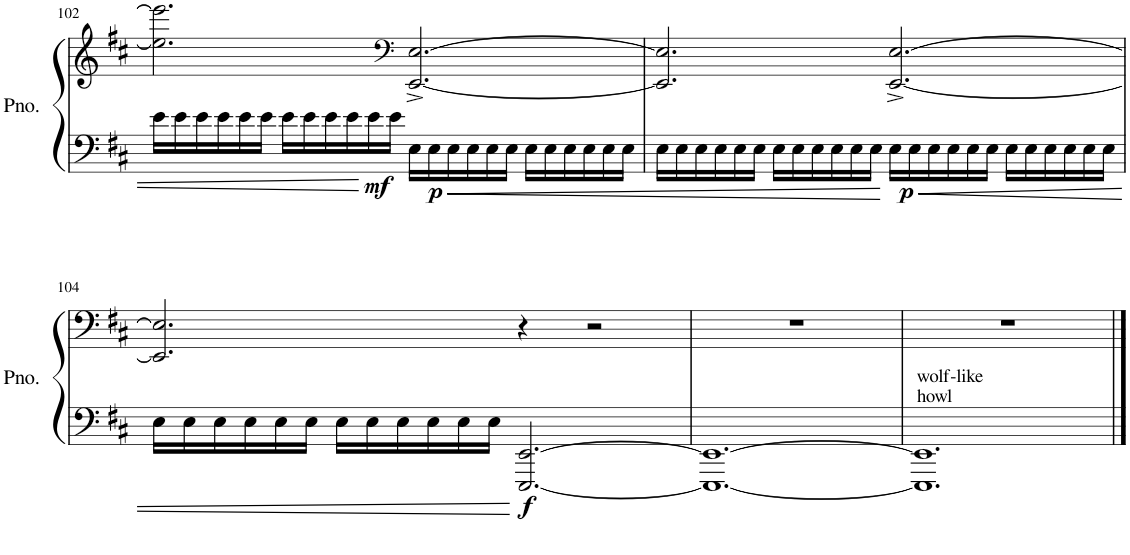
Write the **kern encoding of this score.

**kern	**kern	**dynam
*part1	*part1	*part1
*staff2	*staff1	*staff1/2
*I"Piano	*	*
*I'Pno.	*	*
!!LO:PB:g=z
*clefF4	*clefG2	*
*k[f#c#]	*k[f#c#]	*
*M12/8	*M12/8	*
=102	=102	=102
16e\LL	2.ee\] 2.eee\]	.
16e\	.	.
16e\	.	.
16e\	.	.
16e\	.	.
16e\JJ	.	.
16e\LL	.	.
16e\	.	.
16e\	.	.
16e\	.	.
16e\	.	.
!	!	!LO:DY:b=2
16e\JJ	.	mf
*	*clefF4	*
16E\LL	[2.EE/^ [2.E/^	.
!	!	!LO:DY:b=2
16E\	.	p
16E\	.	.
16E\	.	.
16E\	.	.
16E\JJ	.	.
16E\LL	.	.
16E\	.	.
16E\	.	.
16E\	.	.
16E\	.	.
16E\JJ	.	.
=103	=103	=103
16E\LL	2.EE/] 2.E/]	.
16E\	.	.
16E\	.	.
16E\	.	.
16E\	.	.
16E\JJ	.	.
16E\LL	.	.
16E\	.	.
16E\	.	.
16E\	.	.
16E\	.	.
16E\JJ	.	.
16E\LL	[2.EE/^ [2.E/^	.
!	!	!LO:DY:b=2
16E\	.	p
16E\	.	.
16E\	.	.
16E\	.	.
16E\JJ	.	.
16E\LL	.	.
16E\	.	.
16E\	.	.
16E\	.	.
16E\	.	.
16E\JJ	.	.
!!LO:LB:g=z
=104	=104	=104
16E\LL	2.EE/] 2.E/]	.
16E\	.	.
16E\	.	.
16E\	.	.
16E\	.	.
16E\JJ	.	.
16E\LL	.	.
16E\	.	.
16E\	.	.
16E\	.	.
16E\	.	.
16E\JJ	.	.
!	!	!LO:DY:b=2
[2.EEE/ [2.EE/	4r	f
.	2r	.
=105	=105	=105
1.EEE_ 1.EE_	1.r	.
=106	=106	=106
!LO:TX:a:t=wolf-like	!	!
!LO:TX:a:t=howl	!	!
1.EEE] 1.EE]	1.r	.
==	==	==
*-	*-	*-
